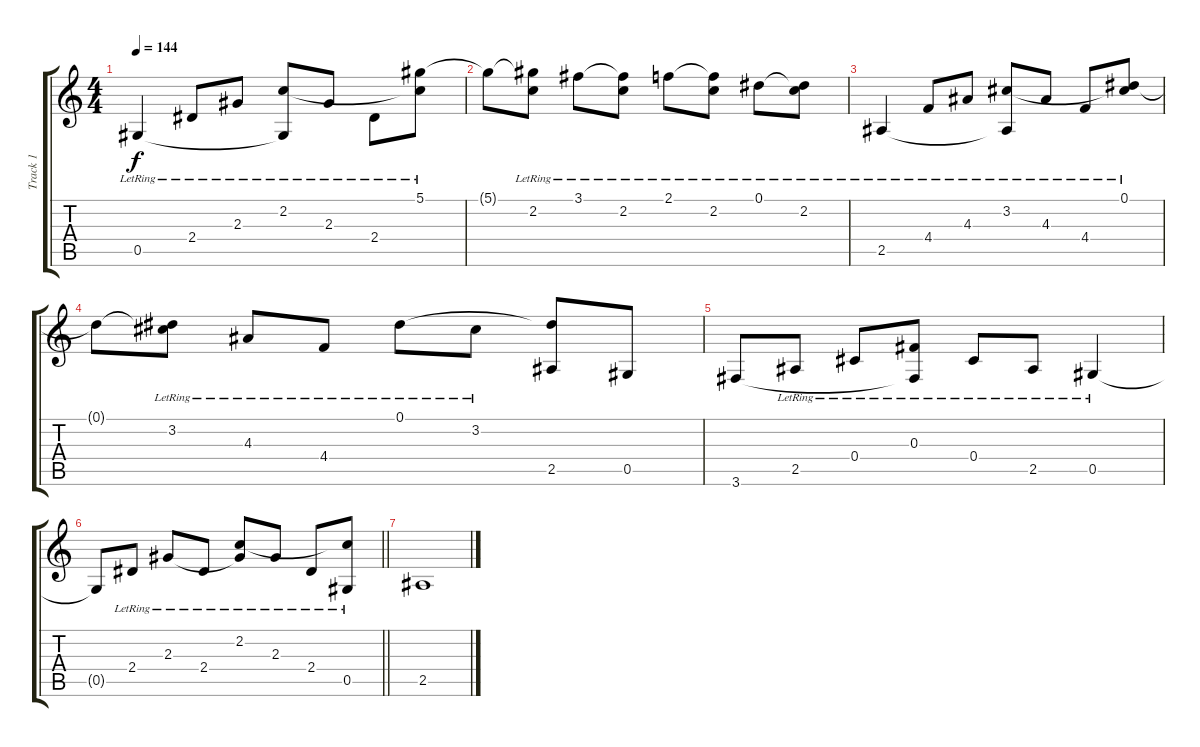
\track ("Track 1" "Track 1") {instrument acousticguitarsteel}
\staff {score tabs}
\tuning (Eb4 Bb3 Gb3 Db3 Ab2 Eb2) {hide}
\ts (4 4)
\tempo 144
\clef g2
\ks c
0.5{lr}.4{dy f} 2.4{lr}.8 2.3{lr}.8 (2.2{lr} 0.5{t}).8 2.3{lr}.8 2.4{lr}.8 (5.1{lr} 2.2{t}).8 |
5.1{t}.8 (5.1{t} 2.2{lr}).8 3.1{lr}.8 (3.1{t} 2.2{lr}).8 2.1{lr}.8 (2.1{t} 2.2{lr}).8 0.1{lr}.8 (0.1{t} 2.2{lr}).8 |
2.5{lr}.4 4.4{lr}.8 4.3{lr}.8 (3.2{lr} 2.5{t}).8 4.3{lr}.8 4.4{lr}.8 (0.1{lr} 3.2{t}).8 |
0.1{t}.8 (0.1{t} 3.2{lr}).8 4.3{lr}.8 4.4{lr}.8 0.1{lr}.8 3.2{lr}.8 (0.1{t} 2.5).8 0.5.8 |
3.6.8 2.5{lr}.8 0.4{lr}.8 (0.3{lr} 3.6{t}).8 0.4{lr}.8 2.5{lr}.8 0.5{lr}.4 |
\barLineRight lightlight
0.5{t}.8 2.4{lr}.8 2.3{lr}.8 2.4{lr}.8 (2.2{lr} 2.3{t}).8 2.3{lr}.8 2.4{lr}.8 (2.2{t} 0.5{lr}).8 |
2.5.1
